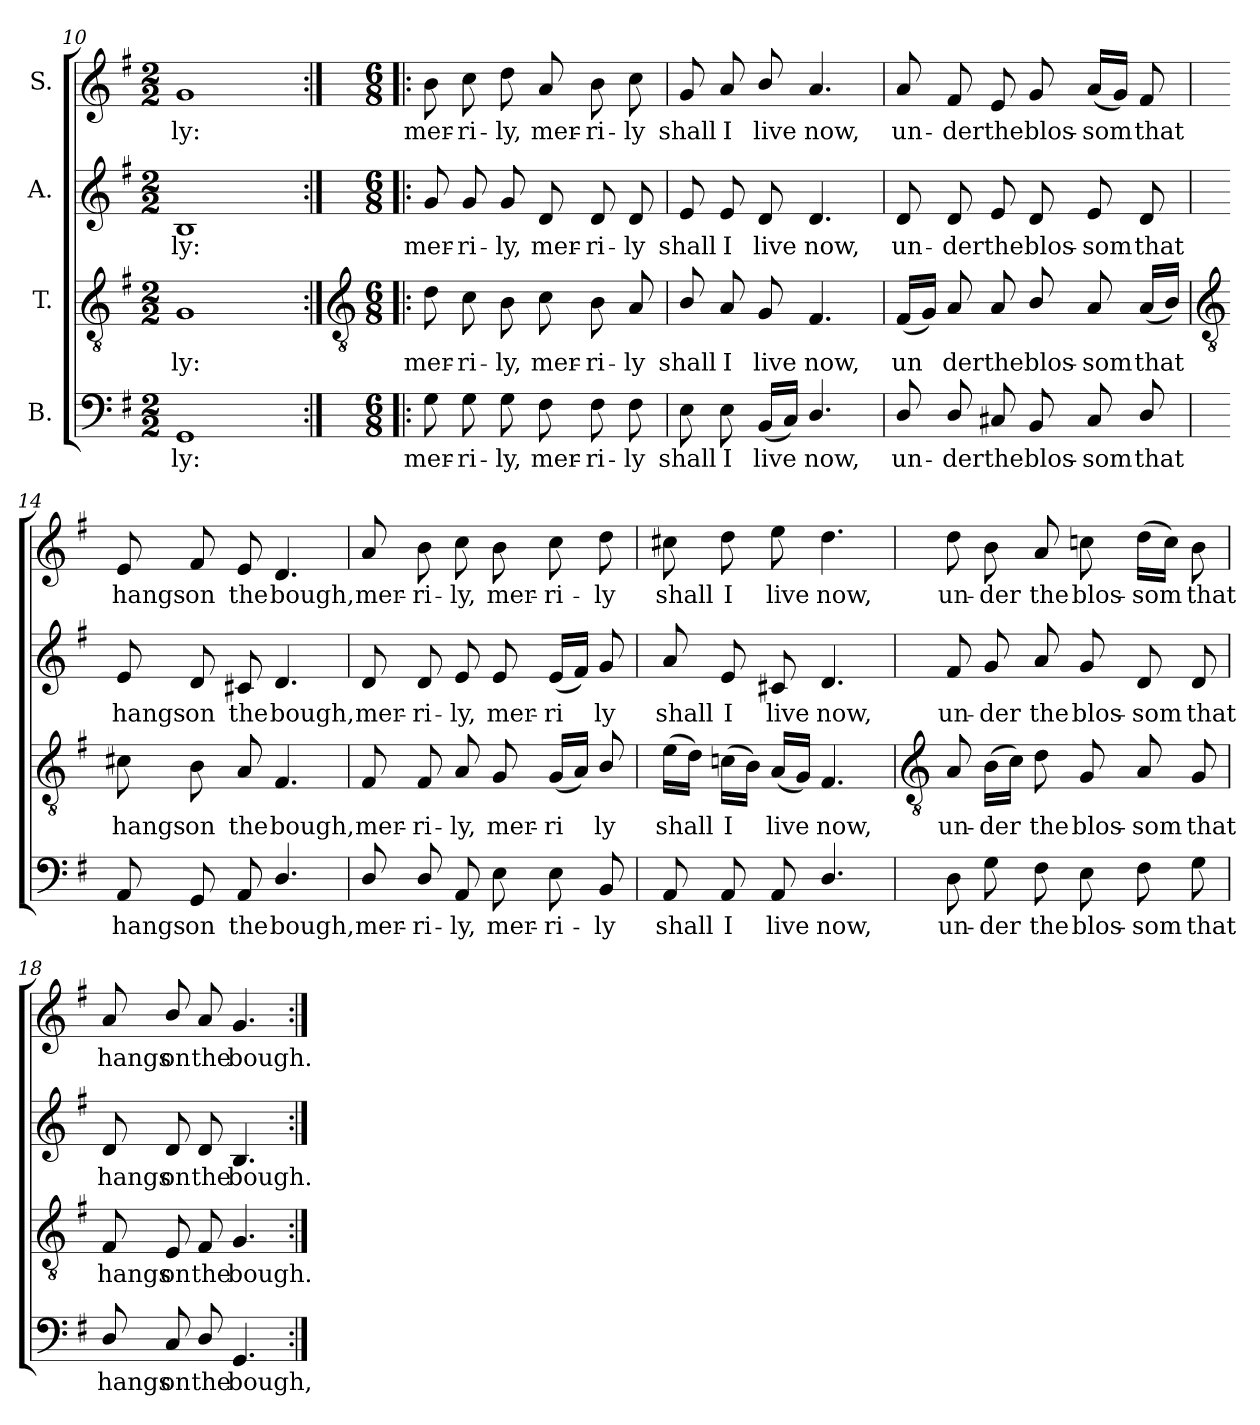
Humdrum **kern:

**kern	**text	**kern	**text	**kern	**text	**kern	**text
*part4	*part4	*part3	*part3	*part2	*part2	*part1	*part1
*staff4	*staff4	*staff3	*staff3	*staff2	*staff2	*staff1	*staff1
*I"B.	*	*I"T.	*	*I"A.	*	*I"S.	*
*clefF4	*	*clefGv2	*	*clefG2	*	*clefG2	*
*k[f#]	*	*k[f#]	*	*k[f#]	*	*k[f#]	*
*G:	*	*G:	*	*G:	*	*G:	*
*M2/2	*	*M2/2	*	*M2/2	*	*M2/2	*
=10	=10	=10	=10	=10	=10	=10	=10
!	!LO:LY:b	!	!LO:LY:b	!	!LO:LY:b	!	!LO:LY:b
1GG	-ly:	1G	-ly:	1B	-ly:	1g	-ly:
!!LO:LB:g=z
=11:|!|:	=11:|!|:	=11:|!|:	=11:|!|:	=11:|!|:	=11:|!|:	=11:|!|:	=11:|!|:
*	*	*clefGv2	*	*	*	*	*
*M6/8	*	*M6/8	*	*M6/8	*	*M6/8	*
!	!LO:LY:b	!	!LO:LY:b	!	!LO:LY:b	!	!LO:LY:b
8G	mer-	8d	mer-	8g	mer-	8b	mer-
!	!LO:LY:b	!	!LO:LY:b	!	!LO:LY:b	!	!LO:LY:b
8G	-ri-	8c	-ri-	8g	-ri-	8cc	-ri-
!	!LO:LY:b	!	!LO:LY:b	!	!LO:LY:b	!	!LO:LY:b
8G	-ly,	8B	-ly,	8g	-ly,	8dd	-ly,
!	!LO:LY:b	!	!LO:LY:b	!	!LO:LY:b	!	!LO:LY:b
8F#	mer-	8c	mer-	8d	mer-	8a	mer-
!	!LO:LY:b	!	!LO:LY:b	!	!LO:LY:b	!	!LO:LY:b
8F#	-ri-	8B	-ri-	8d	-ri-	8b	-ri-
!	!LO:LY:b	!	!LO:LY:b	!	!LO:LY:b	!	!LO:LY:b
8F#	-ly	8A	-ly	8d	-ly	8cc	-ly
=12	=12	=12	=12	=12	=12	=12	=12
!	!LO:LY:b	!	!LO:LY:b	!	!LO:LY:b	!	!LO:LY:b
8E	shall	8B/	shall	8e	shall	8g	shall
!	!LO:LY:b	!	!LO:LY:b	!	!LO:LY:b	!	!LO:LY:b
8E	I	8A	I	8e	I	8a	I
!	!LO:LY:b	!	!LO:LY:b	!	!LO:LY:b	!	!LO:LY:b
(<16BBLL	live	8G	live	8d	live	8b/	live
16CJJ)	.	.	.	.	.	.	.
!	!LO:LY:b	!	!LO:LY:b	!	!LO:LY:b	!	!LO:LY:b
4.D/	now,	4.F#	now,	4.d	now,	4.a	now,
=13	=13	=13	=13	=13	=13	=13	=13
!	!LO:LY:b	!	!LO:LY:b	!	!LO:LY:b	!	!LO:LY:b
8D/	un-	(<16F#LL	un	8d	un-	8a	un-
.	.	16GJJ)	.	.	.	.	.
!	!LO:LY:b	!	!LO:LY:b	!	!LO:LY:b	!	!LO:LY:b
8D/	-der	8A	der	8d	-der	8f#	-der
!	!LO:LY:b	!	!LO:LY:b	!	!LO:LY:b	!	!LO:LY:b
8C#X/	the	8A	the	8e	the	8e	the
!	!LO:LY:b	!	!LO:LY:b	!	!LO:LY:b	!	!LO:LY:b
8BB/	blos-	8B/	blos-	8d	blos-	8g	blos-
!	!LO:LY:b	!	!LO:LY:b	!	!LO:LY:b	!	!LO:LY:b
8C#/	-som	8A	-som	8e	-som	(<16aLL	-som
.	.	.	.	.	.	16gJJ)	.
!	!LO:LY:b	!	!LO:LY:b	!	!LO:LY:b	!	!LO:LY:b
8D/	that	(<16ALL	that	8d	that	8f#	that
.	.	16BJJ)	.	.	.	.	.
!!LO:LB:g=z
=14	=14	=14	=14	=14	=14	=14	=14
*	*	*clefGv2	*	*	*	*	*
!	!LO:LY:b	!	!LO:LY:b	!	!LO:LY:b	!	!LO:LY:b
8AA	hangs	8c#X	hangs	8e	hangs	8e	hangs
!	!LO:LY:b	!	!LO:LY:b	!	!LO:LY:b	!	!LO:LY:b
8GG	on	8B	on	8d	on	8f#	on
!	!LO:LY:b	!	!LO:LY:b	!	!LO:LY:b	!	!LO:LY:b
8AA	the	8A	the	8c#X	the	8e	the
!	!LO:LY:b	!	!LO:LY:b	!	!LO:LY:b	!	!LO:LY:b
4.D/	bough,	4.F#	bough,	4.d	bough,	4.d	bough,
=15	=15	=15	=15	=15	=15	=15	=15
!	!LO:LY:b	!	!LO:LY:b	!	!LO:LY:b	!	!LO:LY:b
8D/	mer-	8F#	mer-	8d	mer-	8a	mer-
!	!LO:LY:b	!	!LO:LY:b	!	!LO:LY:b	!	!LO:LY:b
8D/	-ri-	8F#	-ri-	8d	-ri-	8b	-ri-
!	!LO:LY:b	!	!LO:LY:b	!	!LO:LY:b	!	!LO:LY:b
8AA	-ly,	8A	-ly,	8e	-ly,	8cc	-ly,
!	!LO:LY:b	!	!LO:LY:b	!	!LO:LY:b	!	!LO:LY:b
8E	mer-	8G	mer-	8e	mer-	8b	mer-
!	!LO:LY:b	!	!LO:LY:b	!	!LO:LY:b	!	!LO:LY:b
8E	-ri-	(<16GLL	-ri	(<16eLL	-ri	8cc	-ri-
.	.	16AJJ)	.	16f#JJ)	.	.	.
!	!LO:LY:b	!	!LO:LY:b	!	!LO:LY:b	!	!LO:LY:b
8BB	-ly	8B/	ly	8g	ly	8dd	-ly
=16	=16	=16	=16	=16	=16	=16	=16
!	!LO:LY:b	!	!LO:LY:b	!	!LO:LY:b	!	!LO:LY:b
8AA	shall	(>16eLL	shall	8a	shall	8cc#X	shall
.	.	16dJJ)	.	.	.	.	.
!	!LO:LY:b	!	!LO:LY:b	!	!LO:LY:b	!	!LO:LY:b
8AA	I	(>16cnLL	I	8e	I	8dd	I
.	.	16BJJ)	.	.	.	.	.
!	!LO:LY:b	!	!LO:LY:b	!	!LO:LY:b	!	!LO:LY:b
8AA	live	(<16ALL	live	8c#X	live	8ee	live
.	.	16GJJ)	.	.	.	.	.
!	!LO:LY:b	!	!LO:LY:b	!	!LO:LY:b	!	!LO:LY:b
4.D/	now,	4.F#	now,	4.d	now,	4.dd	now,
!!LO:LB:g=z
=17	=17	=17	=17	=17	=17	=17	=17
*	*	*clefGv2	*	*	*	*	*
!	!LO:LY:b	!	!LO:LY:b	!	!LO:LY:b	!	!LO:LY:b
8D	un-	8A	un-	8f#	un-	8dd	un-
!	!LO:LY:b	!	!LO:LY:b	!	!LO:LY:b	!	!LO:LY:b
8G	-der	(>16BLL	-der	8g	-der	8b	-der
.	.	16cJJ)	.	.	.	.	.
!	!LO:LY:b	!	!LO:LY:b	!	!LO:LY:b	!	!LO:LY:b
8F#	the	8d	the	8a	the	8a	the
!	!LO:LY:b	!	!LO:LY:b	!	!LO:LY:b	!	!LO:LY:b
8E	blos-	8G	blos-	8g	blos-	8ccn	blos-
!	!LO:LY:b	!	!LO:LY:b	!	!LO:LY:b	!	!LO:LY:b
8F#	-som	8A	-som	8d	-som	(>16ddLL	-som
.	.	.	.	.	.	16ccJJ)	.
!	!LO:LY:b	!	!LO:LY:b	!	!LO:LY:b	!	!LO:LY:b
8G	that	8G	that	8d	that	8b	that
=18	=18	=18	=18	=18	=18	=18	=18
!	!LO:LY:b	!	!LO:LY:b	!	!LO:LY:b	!	!LO:LY:b
8D/	hangs	8F#	hangs	8d	hangs	8a	hangs
!	!LO:LY:b	!	!LO:LY:b	!	!LO:LY:b	!	!LO:LY:b
8C/	on	8E	on	8d	on	8b/	on
!	!LO:LY:b	!	!LO:LY:b	!	!LO:LY:b	!	!LO:LY:b
8D/	the	8F#	the	8d	the	8a	the
!	!LO:LY:b	!	!LO:LY:b	!	!LO:LY:b	!	!LO:LY:b
4.GG	bough,	4.G	bough.	4.B	bough.	4.g	bough.
=:|!	=:|!	=:|!	=:|!	=:|!	=:|!	=:|!	=:|!
*-	*-	*-	*-	*-	*-	*-	*-
